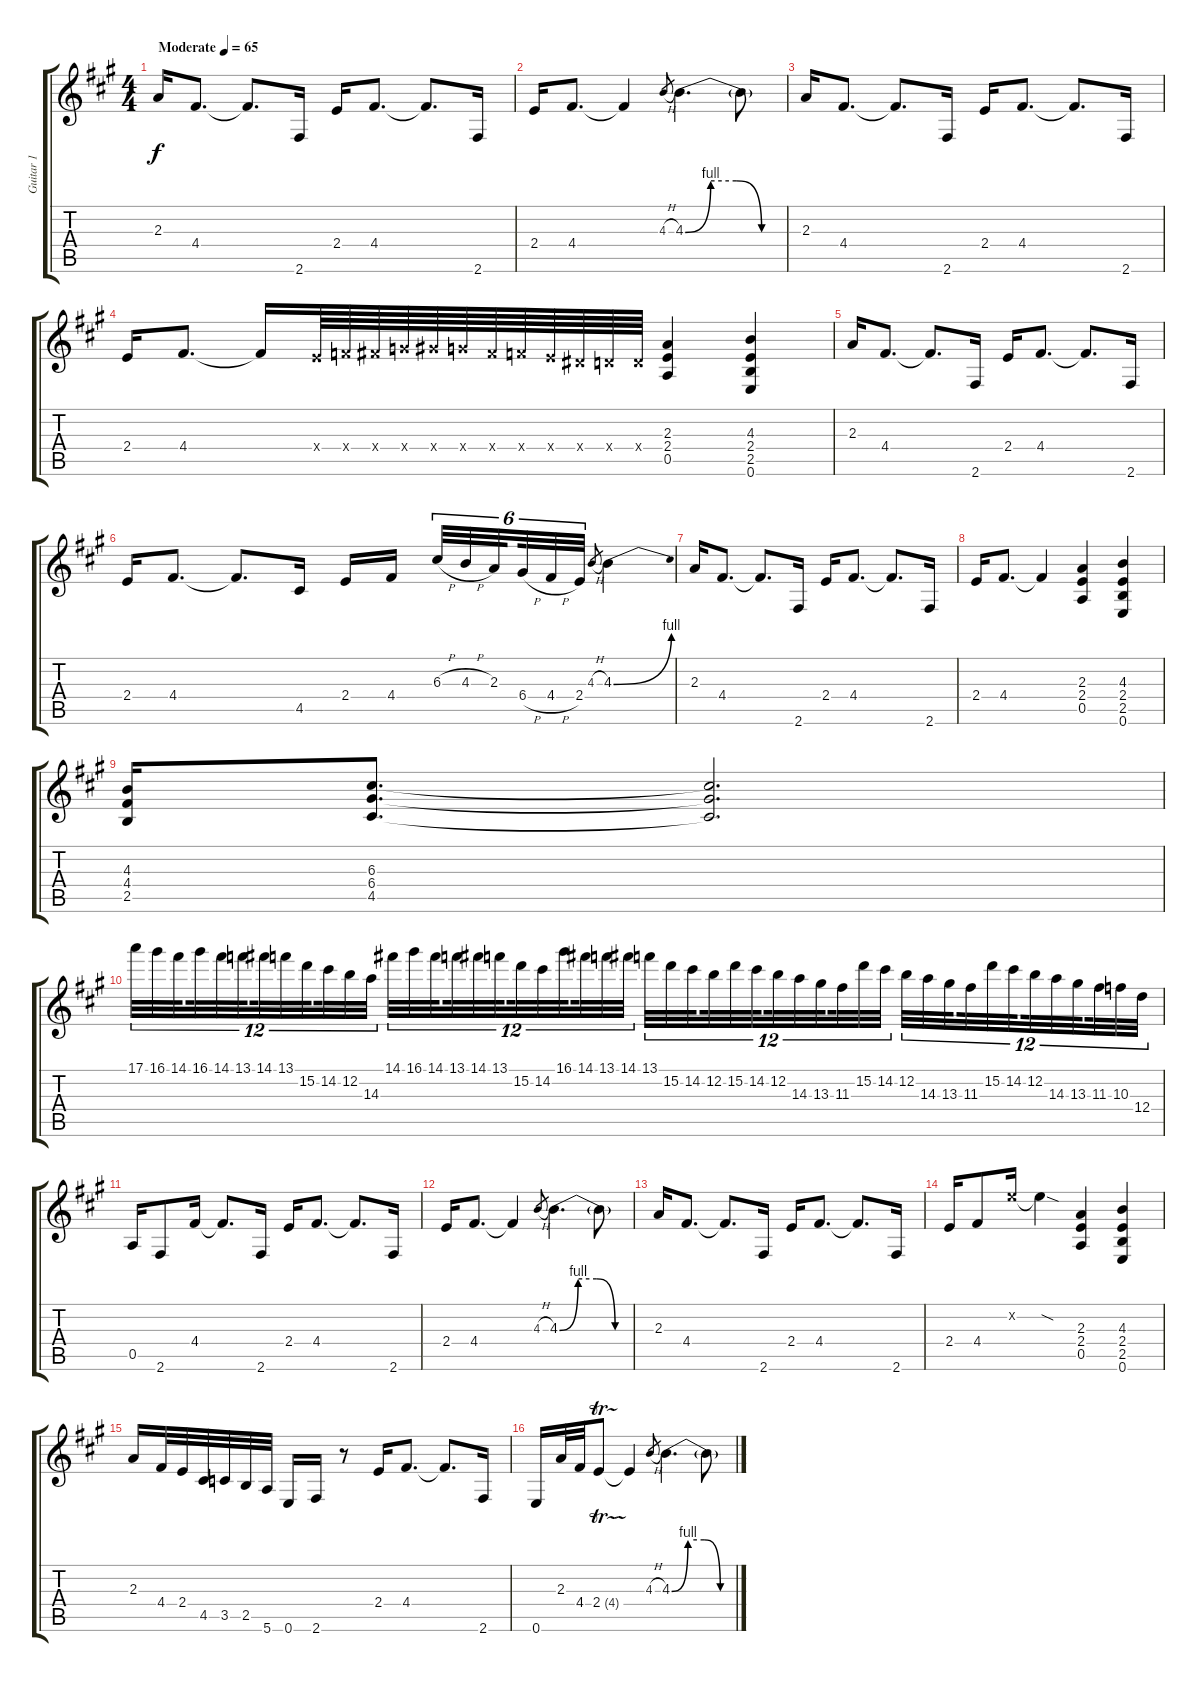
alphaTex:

\track ("Guitar 1" "Guitar 1") {instrument overdrivenguitar}
\staff {score tabs}
\tuning (E4 B3 G3 D3 A2 E2) {hide}
\ts (4 4)
\tempo (65 "Moderate")
\clef g2
\ks f#minor
2.3.16{dy f instrument overdrivenguitar} 4.4.8{d} 4.4{t}.8{d} 2.6.16 2.4.16 4.4.8{d} 4.4{t}.8{d} 2.6.16 |
2.4.16 4.4.8{d} 4.4{t}.4 4.3{h}.8{gr} 4.3{be (custom 0 0 15 4 30 4 45 0 60 0)}.4{d} 4.3{t}.8 |
2.3.16 4.4.8{d} 4.4{t}.8{d} 2.6.16 2.4.16 4.4.8{d} 4.4{t}.8{d} 2.6.16 |
2.4.16 4.4.8{d} 4.4{t}.16 2.4{x}.64 3.4{x}.64 4.4{x}.64 5.4{x}.64 6.4{x}.64 5.4{x}.64 4.4{x}.64 3.4{x}.64 2.4{x}.64 1.4{x}.64 0.4{x}.64 0.4{x}.64 (2.3 2.4 0.5).4 (4.3 2.4 2.5 0.6).4 |
2.3.16 4.4.8{d} 4.4{t}.8{d} 2.6.16 2.4.16 4.4.8{d} 4.4{t}.8{d} 2.6.16 |
2.4.16 4.4.8{d} 4.4{t}.8{d} 4.5.16 2.4.16 4.4.16{beam splitsecondary} 6.3{h}.32{tu (6 4)} 4.3{h}.32{tu (6 4)} 2.3.32{tu (6 4) beam splitsecondary} 6.4{h}.32{tu (6 4)} 4.4{h}.32{tu (6 4)} 2.4.32{tu (6 4)} 4.3{h}.8{gr} 4.3{be (bend 0 0 60 4)}.4 |
2.3.16 4.4.8{d} 4.4{t}.8{d} 2.6.16 2.4.16 4.4.8{d} 4.4{t}.8{d} 2.6.16 |
2.4.16 4.4.8{d} 4.4{t}.4 (2.3 2.4 0.5).4 (4.3 2.4 2.5 0.6).4 |
(4.3 4.4 2.5).16 (6.3 6.4 4.5).8{d} (6.3{t} 6.4{t} 4.5{t}).2{d} |
17.1.32{tu (12 8)} 16.1.32{tu (12 8)} 14.1.32{tu (12 8) beam splitsecondary} 16.1.32{tu (12 8)} 14.1.32{tu (12 8)} 13.1.32{tu (12 8) beam splitsecondary} 14.1.32{tu (12 8)} 13.1.32{tu (12 8)} 15.2.32{tu (12 8) beam splitsecondary} 14.2.32{tu (12 8)} 12.2.32{tu (12 8)} 14.3.32{tu (12 8)} 14.1.32{tu (12 8)} 16.1.32{tu (12 8)} 14.1.32{tu (12 8) beam splitsecondary} 13.1.32{tu (12 8)} 14.1.32{tu (12 8)} 13.1.32{tu (12 8) beam splitsecondary} 15.2.32{tu (12 8)} 14.2.32{tu (12 8)} 16.1.32{tu (12 8) beam splitsecondary} 14.1.32{tu (12 8)} 13.1.32{tu (12 8)} 14.1.32{tu (12 8)} 13.1.32{tu (12 8)} 15.2.32{tu (12 8)} 14.2.32{tu (12 8) beam splitsecondary} 12.2.32{tu (12 8)} 15.2.32{tu (12 8)} 14.2.32{tu (12 8) beam splitsecondary} 12.2.32{tu (12 8)} 14.3.32{tu (12 8)} 13.3.32{tu (12 8) beam splitsecondary} 11.3.32{tu (12 8)} 15.2.32{tu (12 8)} 14.2.32{tu (12 8)} 12.2.32{tu (12 8)} 14.3.32{tu (12 8)} 13.3.32{tu (12 8) beam splitsecondary} 11.3.32{tu (12 8)} 15.2.32{tu (12 8)} 14.2.32{tu (12 8) beam splitsecondary} 12.2.32{tu (12 8)} 14.3.32{tu (12 8)} 13.3.32{tu (12 8) beam splitsecondary} 11.3.32{tu (12 8)} 10.3.32{tu (12 8)} 12.4.32{tu (12 8)} |
0.5.16 2.6.8 4.4.16 4.4{t}.8{d} 2.6.16 2.4.16 4.4.8{d} 4.4{t}.8{d} 2.6.16 |
2.4.16 4.4.8{d} 4.4{t}.4 4.3{h}.8{gr} 4.3{be (custom 0 0 15 4 30 4 45 0 60 0)}.4{d} 4.3{t}.8 |
2.3.16 4.4.8{d} 4.4{t}.8{d} 2.6.16 2.4.16 4.4.8{d} 4.4{t}.8{d} 2.6.16 |
2.4.16 4.4.8 5.2{x}.16 5.2{sod t}.4 (2.3 2.4 0.5).4 (4.3 2.4 2.5 0.6).4 |
2.3.16 4.4.32 2.4.32 4.5.32 3.5.32 2.5.32 5.6.32 0.6.16 2.6.16 r.8 2.4.16 4.4.8{d} 4.4{t}.8{d} 2.6.16 |
0.6.16 2.3.32 4.4.32 2.4{tr (4 64)}.8 2.4{t}.4 4.3{h}.8{gr} 4.3{be (custom 0 0 15 4 30 4 45 0 60 0)}.4{d} 4.3{t}.8
